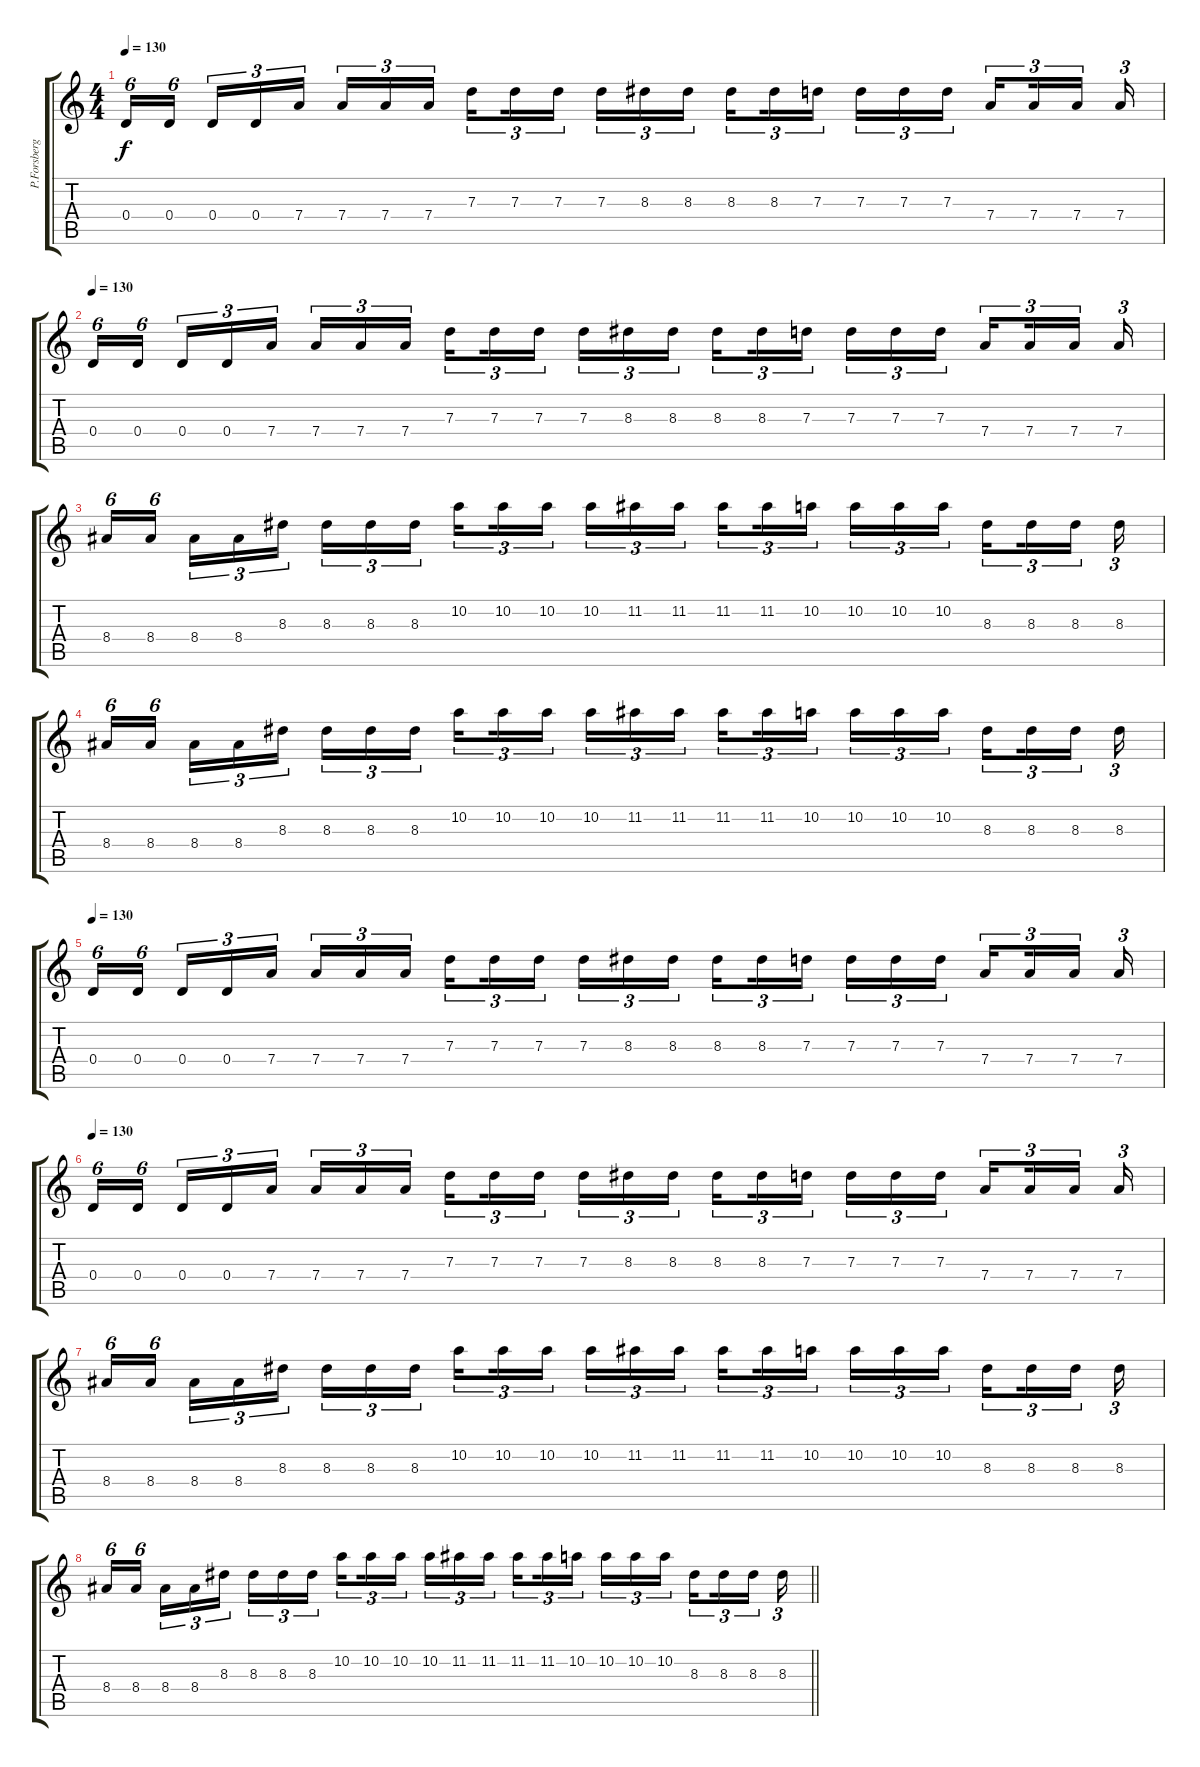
\track ("P.Forsberg(Lead)" "P.Forsberg") {instrument distortionguitar}
\staff {score tabs}
\tuning (E4 B3 G3 D3 A2 E2) {hide}
\ts (4 4)
\tempo 130
\clef g2
\ks c
0.4.16{tu (6 4) dy f} 0.4.16{tu (6 4)} 0.4.16{tu (3 2)} 0.4.16{tu (3 2)} 7.4.16{tu (3 2)} 7.4.16{tu (3 2)} 7.4.16{tu (3 2)} 7.4.16{tu (3 2)} 7.3.16{tu (3 2) beam splitsecondary} 7.3.16{tu (3 2)} 7.3.16{tu (3 2)} 7.3.16{tu (3 2)} 8.3.16{tu (3 2)} 8.3.16{tu (3 2)} 8.3.16{tu (3 2) beam splitsecondary} 8.3.16{tu (3 2)} 7.3.16{tu (3 2)} 7.3.16{tu (3 2)} 7.3.16{tu (3 2)} 7.3.16{tu (3 2)} 7.4.16{tu (3 2) beam splitsecondary} 7.4.16{tu (3 2)} 7.4.16{tu (3 2)} 7.4.16{tu (3 2)} |
\tempo 130
0.4.16{tu (6 4)} 0.4.16{tu (6 4)} 0.4.16{tu (3 2)} 0.4.16{tu (3 2)} 7.4.16{tu (3 2)} 7.4.16{tu (3 2)} 7.4.16{tu (3 2)} 7.4.16{tu (3 2)} 7.3.16{tu (3 2) beam splitsecondary} 7.3.16{tu (3 2)} 7.3.16{tu (3 2)} 7.3.16{tu (3 2)} 8.3.16{tu (3 2)} 8.3.16{tu (3 2)} 8.3.16{tu (3 2) beam splitsecondary} 8.3.16{tu (3 2)} 7.3.16{tu (3 2)} 7.3.16{tu (3 2)} 7.3.16{tu (3 2)} 7.3.16{tu (3 2)} 7.4.16{tu (3 2) beam splitsecondary} 7.4.16{tu (3 2)} 7.4.16{tu (3 2)} 7.4.16{tu (3 2)} |
8.4.16{tu (6 4)} 8.4.16{tu (6 4)} 8.4.16{tu (3 2)} 8.4.16{tu (3 2)} 8.3.16{tu (3 2)} 8.3.16{tu (3 2)} 8.3.16{tu (3 2)} 8.3.16{tu (3 2)} 10.2.16{tu (3 2) beam splitsecondary} 10.2.16{tu (3 2)} 10.2.16{tu (3 2)} 10.2.16{tu (3 2)} 11.2.16{tu (3 2)} 11.2.16{tu (3 2)} 11.2.16{tu (3 2) beam splitsecondary} 11.2.16{tu (3 2)} 10.2.16{tu (3 2)} 10.2.16{tu (3 2)} 10.2.16{tu (3 2)} 10.2.16{tu (3 2)} 8.3.16{tu (3 2) beam splitsecondary} 8.3.16{tu (3 2)} 8.3.16{tu (3 2)} 8.3.16{tu (3 2)} |
8.4.16{tu (6 4)} 8.4.16{tu (6 4)} 8.4.16{tu (3 2)} 8.4.16{tu (3 2)} 8.3.16{tu (3 2)} 8.3.16{tu (3 2)} 8.3.16{tu (3 2)} 8.3.16{tu (3 2)} 10.2.16{tu (3 2) beam splitsecondary} 10.2.16{tu (3 2)} 10.2.16{tu (3 2)} 10.2.16{tu (3 2)} 11.2.16{tu (3 2)} 11.2.16{tu (3 2)} 11.2.16{tu (3 2) beam splitsecondary} 11.2.16{tu (3 2)} 10.2.16{tu (3 2)} 10.2.16{tu (3 2)} 10.2.16{tu (3 2)} 10.2.16{tu (3 2)} 8.3.16{tu (3 2) beam splitsecondary} 8.3.16{tu (3 2)} 8.3.16{tu (3 2)} 8.3.16{tu (3 2)} |
\tempo 130
0.4.16{tu (6 4)} 0.4.16{tu (6 4)} 0.4.16{tu (3 2)} 0.4.16{tu (3 2)} 7.4.16{tu (3 2)} 7.4.16{tu (3 2)} 7.4.16{tu (3 2)} 7.4.16{tu (3 2)} 7.3.16{tu (3 2) beam splitsecondary} 7.3.16{tu (3 2)} 7.3.16{tu (3 2)} 7.3.16{tu (3 2)} 8.3.16{tu (3 2)} 8.3.16{tu (3 2)} 8.3.16{tu (3 2) beam splitsecondary} 8.3.16{tu (3 2)} 7.3.16{tu (3 2)} 7.3.16{tu (3 2)} 7.3.16{tu (3 2)} 7.3.16{tu (3 2)} 7.4.16{tu (3 2) beam splitsecondary} 7.4.16{tu (3 2)} 7.4.16{tu (3 2)} 7.4.16{tu (3 2)} |
\tempo 130
0.4.16{tu (6 4)} 0.4.16{tu (6 4)} 0.4.16{tu (3 2)} 0.4.16{tu (3 2)} 7.4.16{tu (3 2)} 7.4.16{tu (3 2)} 7.4.16{tu (3 2)} 7.4.16{tu (3 2)} 7.3.16{tu (3 2) beam splitsecondary} 7.3.16{tu (3 2)} 7.3.16{tu (3 2)} 7.3.16{tu (3 2)} 8.3.16{tu (3 2)} 8.3.16{tu (3 2)} 8.3.16{tu (3 2) beam splitsecondary} 8.3.16{tu (3 2)} 7.3.16{tu (3 2)} 7.3.16{tu (3 2)} 7.3.16{tu (3 2)} 7.3.16{tu (3 2)} 7.4.16{tu (3 2) beam splitsecondary} 7.4.16{tu (3 2)} 7.4.16{tu (3 2)} 7.4.16{tu (3 2)} |
8.4.16{tu (6 4)} 8.4.16{tu (6 4)} 8.4.16{tu (3 2)} 8.4.16{tu (3 2)} 8.3.16{tu (3 2)} 8.3.16{tu (3 2)} 8.3.16{tu (3 2)} 8.3.16{tu (3 2)} 10.2.16{tu (3 2) beam splitsecondary} 10.2.16{tu (3 2)} 10.2.16{tu (3 2)} 10.2.16{tu (3 2)} 11.2.16{tu (3 2)} 11.2.16{tu (3 2)} 11.2.16{tu (3 2) beam splitsecondary} 11.2.16{tu (3 2)} 10.2.16{tu (3 2)} 10.2.16{tu (3 2)} 10.2.16{tu (3 2)} 10.2.16{tu (3 2)} 8.3.16{tu (3 2) beam splitsecondary} 8.3.16{tu (3 2)} 8.3.16{tu (3 2)} 8.3.16{tu (3 2)} |
\barLineRight lightlight
8.4.16{tu (6 4)} 8.4.16{tu (6 4)} 8.4.16{tu (3 2)} 8.4.16{tu (3 2)} 8.3.16{tu (3 2)} 8.3.16{tu (3 2)} 8.3.16{tu (3 2)} 8.3.16{tu (3 2)} 10.2.16{tu (3 2) beam splitsecondary} 10.2.16{tu (3 2)} 10.2.16{tu (3 2)} 10.2.16{tu (3 2)} 11.2.16{tu (3 2)} 11.2.16{tu (3 2)} 11.2.16{tu (3 2) beam splitsecondary} 11.2.16{tu (3 2)} 10.2.16{tu (3 2)} 10.2.16{tu (3 2)} 10.2.16{tu (3 2)} 10.2.16{tu (3 2)} 8.3.16{tu (3 2) beam splitsecondary} 8.3.16{tu (3 2)} 8.3.16{tu (3 2)} 8.3.16{tu (3 2)}
